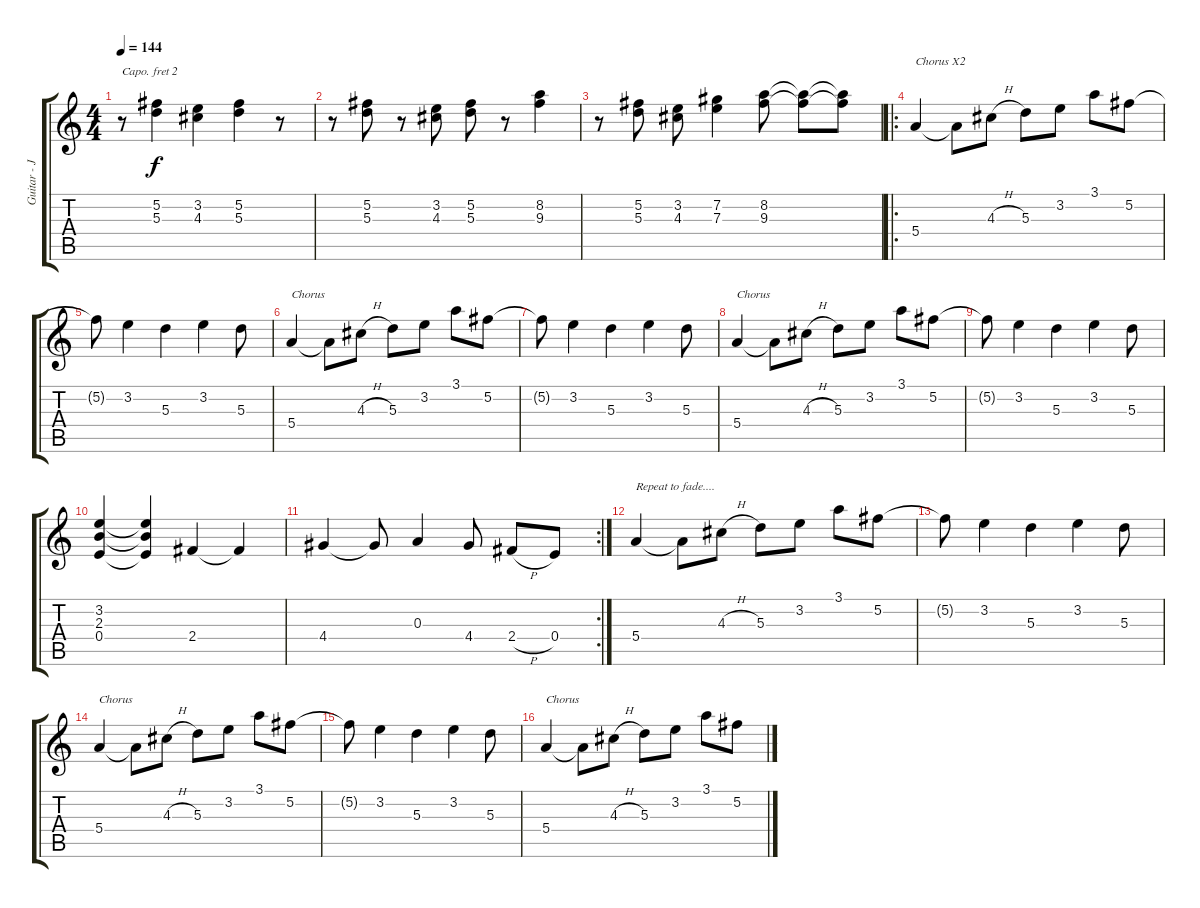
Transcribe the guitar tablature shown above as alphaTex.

\track ("Guitar - John Squire" "Guitar - J") {instrument distortionguitar}
\staff {score tabs}
\capo 2
\tuning (E4 B3 G3 D3 A2 E2) {hide}
\ts (4 4)
\tempo 144
\clef g2
\ks c
r.8{dy f} (5.2 5.3).4 (3.2 4.3).4 (5.2 5.3).4 r.8 |
r.8 (5.2 5.3).8 r.8 (3.2 4.3).8 (5.2 5.3).8 r.8 (8.2 9.3).4 |
r.8 (5.2 5.3).8 (3.2 4.3).8 (7.2 7.3).4 (8.2 9.3).8 (8.2{t} 9.3{t}).8 (8.2{t} 9.3{t}).8 |
\ro
5.4.4{txt "Chorus X2"} 5.4{t}.8 4.3{h}.8 5.3.8 3.2.8 3.1.8 5.2.8 |
5.2{t}.8 3.2.4 5.3.4 3.2.4 5.3.8 |
5.4.4{txt "Chorus"} 5.4{t}.8 4.3{h}.8 5.3.8 3.2.8 3.1.8 5.2.8 |
5.2{t}.8 3.2.4 5.3.4 3.2.4 5.3.8 |
5.4.4{txt "Chorus"} 5.4{t}.8 4.3{h}.8 5.3.8 3.2.8 3.1.8 5.2.8 |
5.2{t}.8 3.2.4 5.3.4 3.2.4 5.3.8 |
(3.2 2.3 0.4).4 (3.2{t} 2.3{t} 0.4{t}).4 2.4.4 2.4{t}.4 |
\rc 2
4.4.4 4.4{t}.8 0.3.4 4.4.8 2.4{h}.8 0.4.8 |
5.4.4{txt "Repeat to fade...."} 5.4{t}.8 4.3{h}.8 5.3.8 3.2.8 3.1.8 5.2.8 |
5.2{t}.8 3.2.4 5.3.4 3.2.4 5.3.8 |
5.4.4{txt "Chorus"} 5.4{t}.8 4.3{h}.8 5.3.8 3.2.8 3.1.8 5.2.8 |
5.2{t}.8 3.2.4 5.3.4 3.2.4 5.3.8 |
5.4.4{txt "Chorus"} 5.4{t}.8 4.3{h}.8 5.3.8 3.2.8 3.1.8 5.2.8
